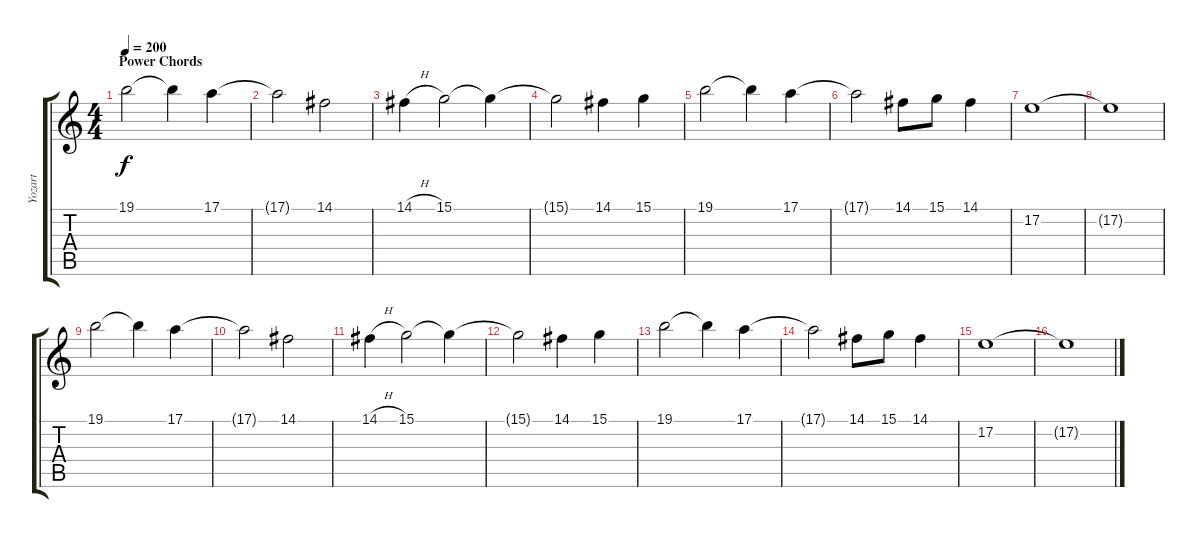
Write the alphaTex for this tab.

\track ("Yozart" "Yozart") {instrument acousticgrandpiano}
\staff {score tabs}
\tuning (E4 B3 G3 D3 A2 E2) {hide}
\ts (4 4)
\section ("" "Power Chords")
\tempo 200
\clef g2
\ks c
19.1.2{dy f} 19.1{t}.4 17.1.4 |
17.1{t}.2 14.1.2 |
14.1{h}.4 15.1.2 15.1{t}.4 |
15.1{t}.2 14.1.4 15.1.4 |
19.1.2 19.1{t}.4 17.1.4 |
17.1{t}.2 14.1.8 15.1.8 14.1.4 |
17.2.1 |
17.2{t}.1 |
19.1.2 19.1{t}.4 17.1.4 |
17.1{t}.2 14.1.2 |
14.1{h}.4 15.1.2 15.1{t}.4 |
15.1{t}.2 14.1.4 15.1.4 |
19.1.2 19.1{t}.4 17.1.4 |
17.1{t}.2 14.1.8 15.1.8 14.1.4 |
17.2.1 |
17.2{t}.1
